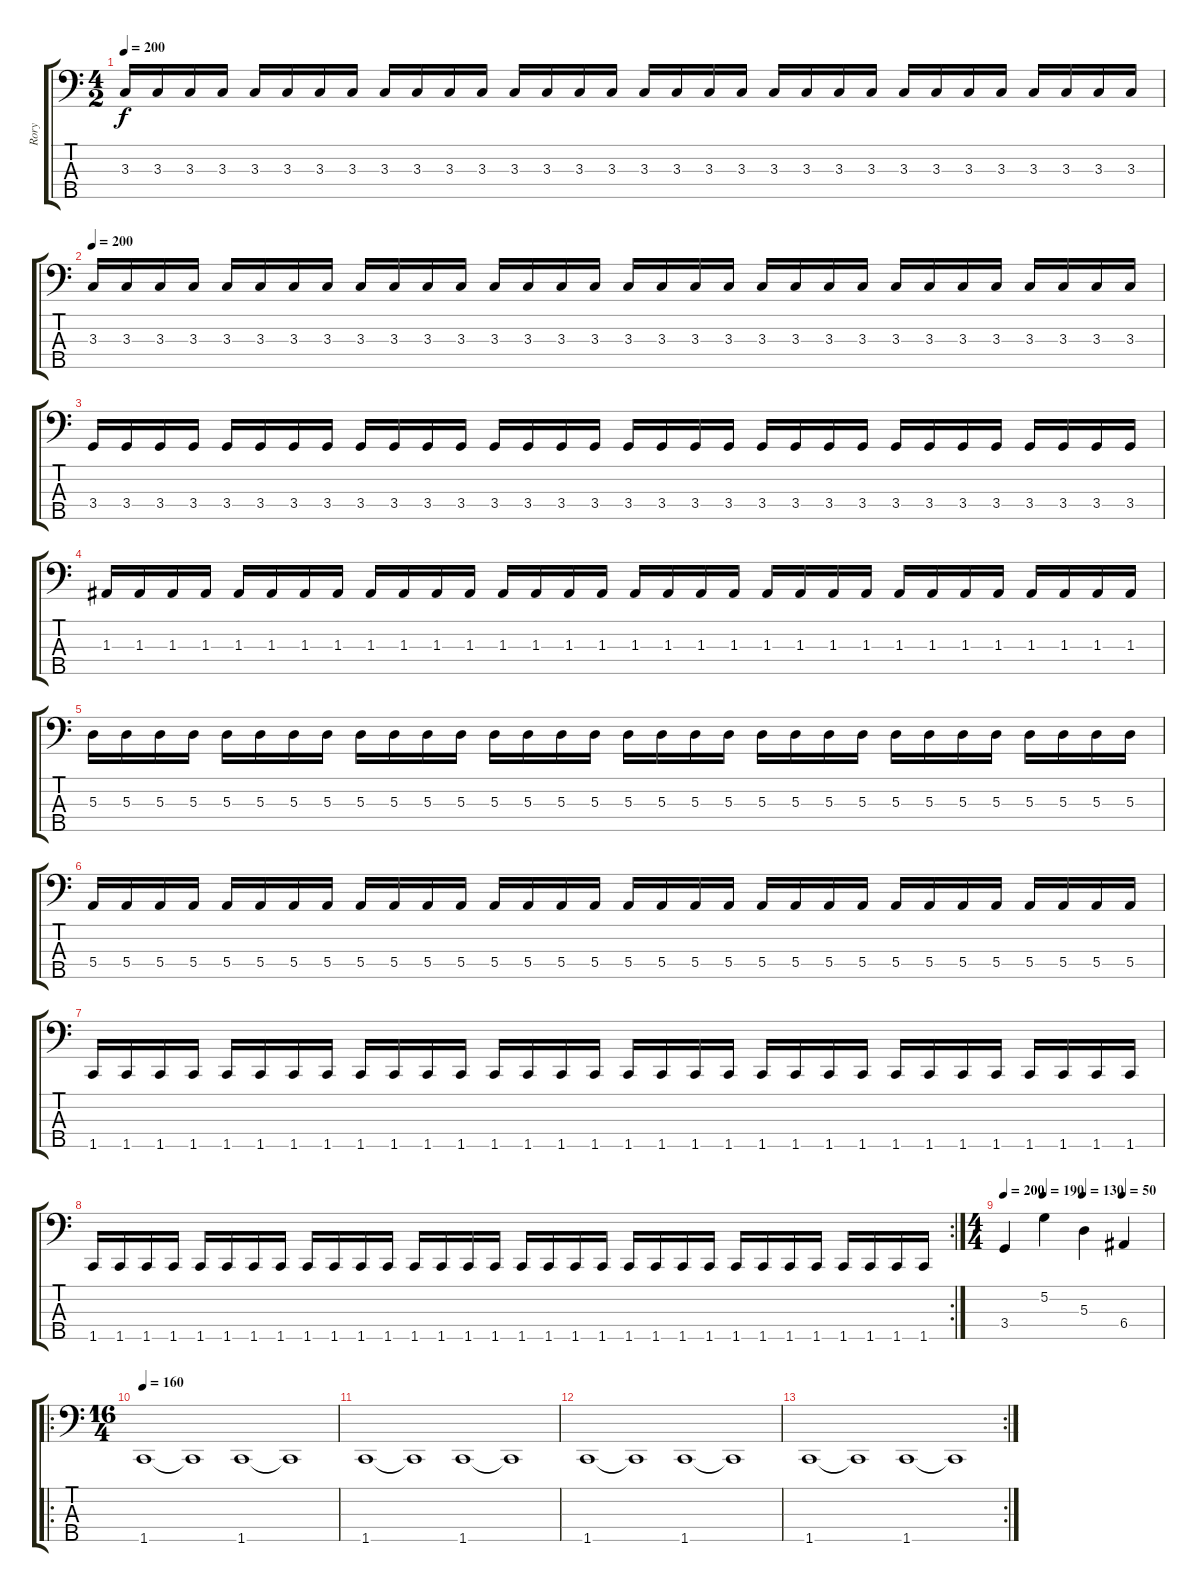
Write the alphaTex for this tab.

\track ("Rory" "Rory") {instrument electricbassfinger}
\staff {score tabs}
\tuning (G2 D2 A1 E1 B0) {hide}
\ts (4 2)
\tempo 200
\clef f4
\ks c
3.3.16{dy f} 3.3.16 3.3.16 3.3.16 3.3.16 3.3.16 3.3.16 3.3.16 3.3.16 3.3.16 3.3.16 3.3.16 3.3.16 3.3.16 3.3.16 3.3.16 3.3.16 3.3.16 3.3.16 3.3.16 3.3.16 3.3.16 3.3.16 3.3.16 3.3.16 3.3.16 3.3.16 3.3.16 3.3.16 3.3.16 3.3.16 3.3.16 |
\tempo 200
3.3.16 3.3.16 3.3.16 3.3.16 3.3.16 3.3.16 3.3.16 3.3.16 3.3.16 3.3.16 3.3.16 3.3.16 3.3.16 3.3.16 3.3.16 3.3.16 3.3.16 3.3.16 3.3.16 3.3.16 3.3.16 3.3.16 3.3.16 3.3.16 3.3.16 3.3.16 3.3.16 3.3.16 3.3.16 3.3.16 3.3.16 3.3.16 |
3.4.16 3.4.16 3.4.16 3.4.16 3.4.16 3.4.16 3.4.16 3.4.16 3.4.16 3.4.16 3.4.16 3.4.16 3.4.16 3.4.16 3.4.16 3.4.16 3.4.16 3.4.16 3.4.16 3.4.16 3.4.16 3.4.16 3.4.16 3.4.16 3.4.16 3.4.16 3.4.16 3.4.16 3.4.16 3.4.16 3.4.16 3.4.16 |
1.3.16 1.3.16 1.3.16 1.3.16 1.3.16 1.3.16 1.3.16 1.3.16 1.3.16 1.3.16 1.3.16 1.3.16 1.3.16 1.3.16 1.3.16 1.3.16 1.3.16 1.3.16 1.3.16 1.3.16 1.3.16 1.3.16 1.3.16 1.3.16 1.3.16 1.3.16 1.3.16 1.3.16 1.3.16 1.3.16 1.3.16 1.3.16 |
5.3.16 5.3.16 5.3.16 5.3.16 5.3.16 5.3.16 5.3.16 5.3.16 5.3.16 5.3.16 5.3.16 5.3.16 5.3.16 5.3.16 5.3.16 5.3.16 5.3.16 5.3.16 5.3.16 5.3.16 5.3.16 5.3.16 5.3.16 5.3.16 5.3.16 5.3.16 5.3.16 5.3.16 5.3.16 5.3.16 5.3.16 5.3.16 |
5.4.16 5.4.16 5.4.16 5.4.16 5.4.16 5.4.16 5.4.16 5.4.16 5.4.16 5.4.16 5.4.16 5.4.16 5.4.16 5.4.16 5.4.16 5.4.16 5.4.16 5.4.16 5.4.16 5.4.16 5.4.16 5.4.16 5.4.16 5.4.16 5.4.16 5.4.16 5.4.16 5.4.16 5.4.16 5.4.16 5.4.16 5.4.16 |
1.5.16 1.5.16 1.5.16 1.5.16 1.5.16 1.5.16 1.5.16 1.5.16 1.5.16 1.5.16 1.5.16 1.5.16 1.5.16 1.5.16 1.5.16 1.5.16 1.5.16 1.5.16 1.5.16 1.5.16 1.5.16 1.5.16 1.5.16 1.5.16 1.5.16 1.5.16 1.5.16 1.5.16 1.5.16 1.5.16 1.5.16 1.5.16 |
\rc 2
1.5.16 1.5.16 1.5.16 1.5.16 1.5.16 1.5.16 1.5.16 1.5.16 1.5.16 1.5.16 1.5.16 1.5.16 1.5.16 1.5.16 1.5.16 1.5.16 1.5.16 1.5.16 1.5.16 1.5.16 1.5.16 1.5.16 1.5.16 1.5.16 1.5.16 1.5.16 1.5.16 1.5.16 1.5.16 1.5.16 1.5.16 1.5.16 |
\ts (4 4)
\tempo 200
\tempo (190 0.25)
\tempo (130 0.5)
\tempo (50 0.75)
3.4.4 5.2.4 5.3.4 6.4.4 |
\ro
\ts (16 4)
\tempo 160
1.5.1 1.5{t}.1 1.5.1 1.5{t}.1 |
1.5.1 1.5{t}.1 1.5.1 1.5{t}.1 |
1.5.1 1.5{t}.1 1.5.1 1.5{t}.1 |
\rc 2
1.5.1 1.5{t}.1 1.5.1 1.5{t}.1
